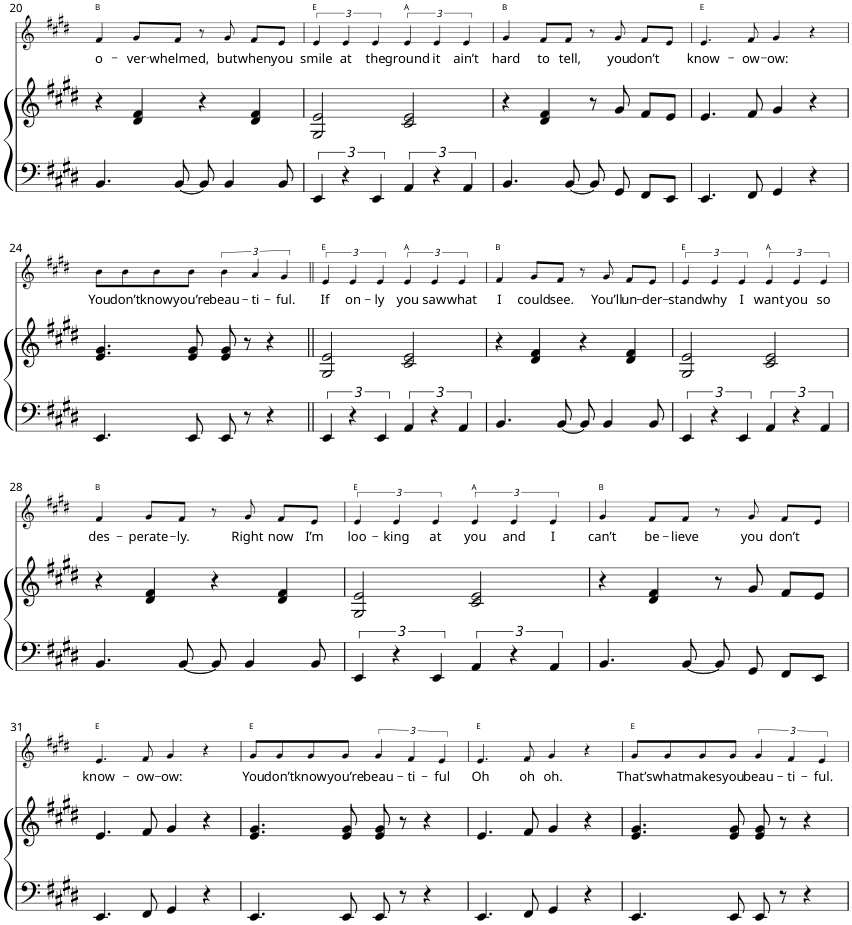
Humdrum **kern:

**kern	**kern	**kern	**text	**harte
*part2	*part2	*part1	*part1	*part1
*staff3	*staff2	*staff1	*staff1	*
*I"Piano	*	*I"Voice	*	*
*I'Pno	*	*	*	*
!!LO:PB:g=z
*clefF4	*clefG2	*clefG2	*	*
*k[f#c#g#d#]	*k[f#c#g#d#]	*k[f#c#g#d#]	*	*
*E:	*E:	*E:	*	*
*M4/4	*M4/4	*M4/4	*	*
=20	=20	=20	=20	=20
!	!	!	!LO:LY:b	!
4.BB/	4r	4f#/	o-	B:maj
!	!	!	!LO:LY:b	!
.	4d#/ 4f#/	8g#/L	-ver-	.
!	!	!	!LO:LY:b	!
[8BB/	.	8f#/J	-whelmed,	.
8BB/]	4r	8r	.	.
!	!	!	!LO:LY:b	!
4BB/	.	8g#/	but	.
!	!	!	!LO:LY:b	!
.	4d#/ 4f#/	8f#/L	when	.
!	!	!	!LO:LY:b	!
8BB/	.	8e/J	you	.
=21	=21	=21	=21	=21
!	!	!	!LO:LY:b	!
6EE/	2G#/ 2e/	6e/	smile	E:maj
!	!	!	!LO:LY:b	!
6r	.	6e/	at	.
!	!	!	!LO:LY:b	!
6EE/	.	6e/	the	.
!	!	!	!LO:LY:b	!
6AA/	2c#/ 2e/	6e/	ground	A:maj
!	!	!	!LO:LY:b	!
6r	.	6e/	it	.
!	!	!	!LO:LY:b	!
6AA/	.	6e/	ain’t	.
=22	=22	=22	=22	=22
!	!	!	!LO:LY:b	!
4.BB/	4r	4g#/	hard	B:maj
!	!	!	!LO:LY:b	!
.	4d#/ 4f#/	8f#/L	to	.
!	!	!	!LO:LY:b	!
[8BB/	.	8f#/J	tell,	.
8BB/]	8r	8r	.	.
!	!	!	!LO:LY:b	!
8GG#/	8g#/	8g#/	you	.
!	!	!	!LO:LY:b	!
8FF#/L	8f#/L	8f#/L	don’t	.
8EE/J	8e/J	8e/J	.	.
=23	=23	=23	=23	=23
*^	*	*	*	*
!	!	!	!	!LO:LY:b	!
4.EE/	2.ryy	4.e/	4.e/	know-	E:maj
!	!	!	!	!LO:LY:b	!
8FF#/	.	8f#/	8f#/	-ow-	.
!	!	!	!	!LO:LY:b	!
4GG#/	.	4g#/	4g#/	-ow:	.
4r	4ryy	4r	4r	.	.
!!LO:LB:g=z
=24	=24	=24	=24	=24	=24
!	!	!	!	!LO:LY:b	!
*v	*v	*	*	*	*
4.EE/	4.e/ 4.g#/	8b\L	You	.
!	!	!	!LO:LY:b	!
.	.	8b\	don’t	.
!	!	!	!LO:LY:b	!
.	.	8b\	know	.
!	!	!	!LO:LY:b	!
8EE/	8e/ 8g#/	8b\J	you’re	.
!	!	!	!LO:LY:b	!
8EE/	8e/ 8g#/	6b\	beau-	.
8r	8r	.	.	.
!	!	!	!LO:LY:b	!
.	.	6a/	-ti-	.
4r	4r	.	.	.
!	!	!	!LO:LY:b	!
.	.	6g#/	-ful.	.
=25||	=25||	=25||	=25||	=25||
!	!	!	!LO:LY:b	!
6EE/	2G#/ 2e/	6e/	If	E:maj
!	!	!	!LO:LY:b	!
6r	.	6e/	on-	.
!	!	!	!LO:LY:b	!
6EE/	.	6e/	-ly	.
!	!	!	!LO:LY:b	!
6AA/	2c#/ 2e/	6e/	you	A:maj
!	!	!	!LO:LY:b	!
6r	.	6e/	saw	.
!	!	!	!LO:LY:b	!
6AA/	.	6e/	what	.
=26	=26	=26	=26	=26
!	!	!	!LO:LY:b	!
4.BB/	4r	4f#/	I	B:maj
!	!	!	!LO:LY:b	!
.	4d#/ 4f#/	8g#/L	could	.
!	!	!	!LO:LY:b	!
[8BB/	.	8f#/J	see.	.
8BB/]	4r	8r	.	.
!	!	!	!LO:LY:b	!
4BB/	.	8g#/	You’ll	.
!	!	!	!LO:LY:b	!
.	4d#/ 4f#/	8f#/L	un-	.
!	!	!	!LO:LY:b	!
8BB/	.	8e/J	-der-	.
=27	=27	=27	=27	=27
!	!	!	!LO:LY:b	!
6EE/	2G#/ 2e/	6e/	-stand	E:maj
!	!	!	!LO:LY:b	!
6r	.	6e/	why	.
!	!	!	!LO:LY:b	!
6EE/	.	6e/	I	.
!	!	!	!LO:LY:b	!
6AA/	2c#/ 2e/	6e/	want	A:maj
!	!	!	!LO:LY:b	!
6r	.	6e/	you	.
!	!	!	!LO:LY:b	!
6AA/	.	6e/	so	.
!!LO:LB:g=z
=28	=28	=28	=28	=28
!	!	!	!LO:LY:b	!
4.BB/	4r	4f#/	des-	B:maj
!	!	!	!LO:LY:b	!
.	4d#/ 4f#/	8g#/L	-perate-	.
!	!	!	!LO:LY:b	!
[8BB/	.	8f#/J	-ly.	.
8BB/]	4r	8r	.	.
!	!	!	!LO:LY:b	!
4BB/	.	8g#/	Right	.
!	!	!	!LO:LY:b	!
.	4d#/ 4f#/	8f#/L	now	.
!	!	!	!LO:LY:b	!
8BB/	.	8e/J	I’m	.
=29	=29	=29	=29	=29
!	!	!	!LO:LY:b	!
6EE/	2G#/ 2e/	6e/	loo-	E:maj
!	!	!	!LO:LY:b	!
6r	.	6e/	-king	.
!	!	!	!LO:LY:b	!
6EE/	.	6e/	at	.
!	!	!	!LO:LY:b	!
6AA/	2c#/ 2e/	6e/	you	A:maj
!	!	!	!LO:LY:b	!
6r	.	6e/	and	.
!	!	!	!LO:LY:b	!
6AA/	.	6e/	I	.
=30	=30	=30	=30	=30
!	!	!	!LO:LY:b	!
4.BB/	4r	4g#/	can’t	B:maj
!	!	!	!LO:LY:b	!
.	4d#/ 4f#/	8f#/L	be-	.
!	!	!	!LO:LY:b	!
[8BB/	.	8f#/J	-lieve	.
8BB/]	8r	8r	.	.
!	!	!	!LO:LY:b	!
8GG#/	8g#/	8g#/	you	.
!	!	!	!LO:LY:b	!
8FF#/L	8f#/L	8f#/L	don’t	.
8EE/J	8e/J	8e/J	.	.
!!LO:LB:g=z
=31	=31	=31	=31	=31
!	!	!	!LO:LY:b	!
4.EE/	4.e/	4.e/	know-	E:maj
!	!	!	!LO:LY:b	!
8FF#/	8f#/	8f#/	-ow-	.
!	!	!	!LO:LY:b	!
4GG#/	4g#/	4g#/	-ow:	.
4r	4r	4r	.	.
=32	=32	=32	=32	=32
!	!	!	!LO:LY:b	!
4.EE/	4.e/ 4.g#/	8g#/L	You	E:maj
!	!	!	!LO:LY:b	!
.	.	8g#/	don’t	.
!	!	!	!LO:LY:b	!
.	.	8g#/	know	.
!	!	!	!LO:LY:b	!
8EE/	8e/ 8g#/	8g#/J	you’re	.
!	!	!	!LO:LY:b	!
8EE/	8e/ 8g#/	6g#/	beau-	.
8r	8r	.	.	.
!	!	!	!LO:LY:b	!
.	.	6f#/	-ti-	.
4r	4r	.	.	.
!	!	!	!LO:LY:b	!
.	.	6e/	-ful	.
=33	=33	=33	=33	=33
!	!	!	!LO:LY:b	!
4.EE/	4.e/	4.e/	Oh	E:maj
!	!	!	!LO:LY:b	!
8FF#/	8f#/	8f#/	oh	.
!	!	!	!LO:LY:b	!
4GG#/	4g#/	4g#/	oh.	.
4r	4r	4r	.	.
=34	=34	=34	=34	=34
!	!	!	!LO:LY:b	!
4.EE/	4.e/ 4.g#/	8g#/L	That’s	E:maj
!	!	!	!LO:LY:b	!
.	.	8g#/	what	.
!	!	!	!LO:LY:b	!
.	.	8g#/	makes	.
!	!	!	!LO:LY:b	!
8EE/	8e/ 8g#/	8g#/J	you	.
!	!	!	!LO:LY:b	!
8EE/	8e/ 8g#/	6g#/	beau-	.
8r	8r	.	.	.
!	!	!	!LO:LY:b	!
.	.	6f#/	-ti-	.
4r	4r	.	.	.
!	!	!	!LO:LY:b	!
.	.	6e/	-ful.	.
=	=	=	=	=
*-	*-	*-	*-	*-
